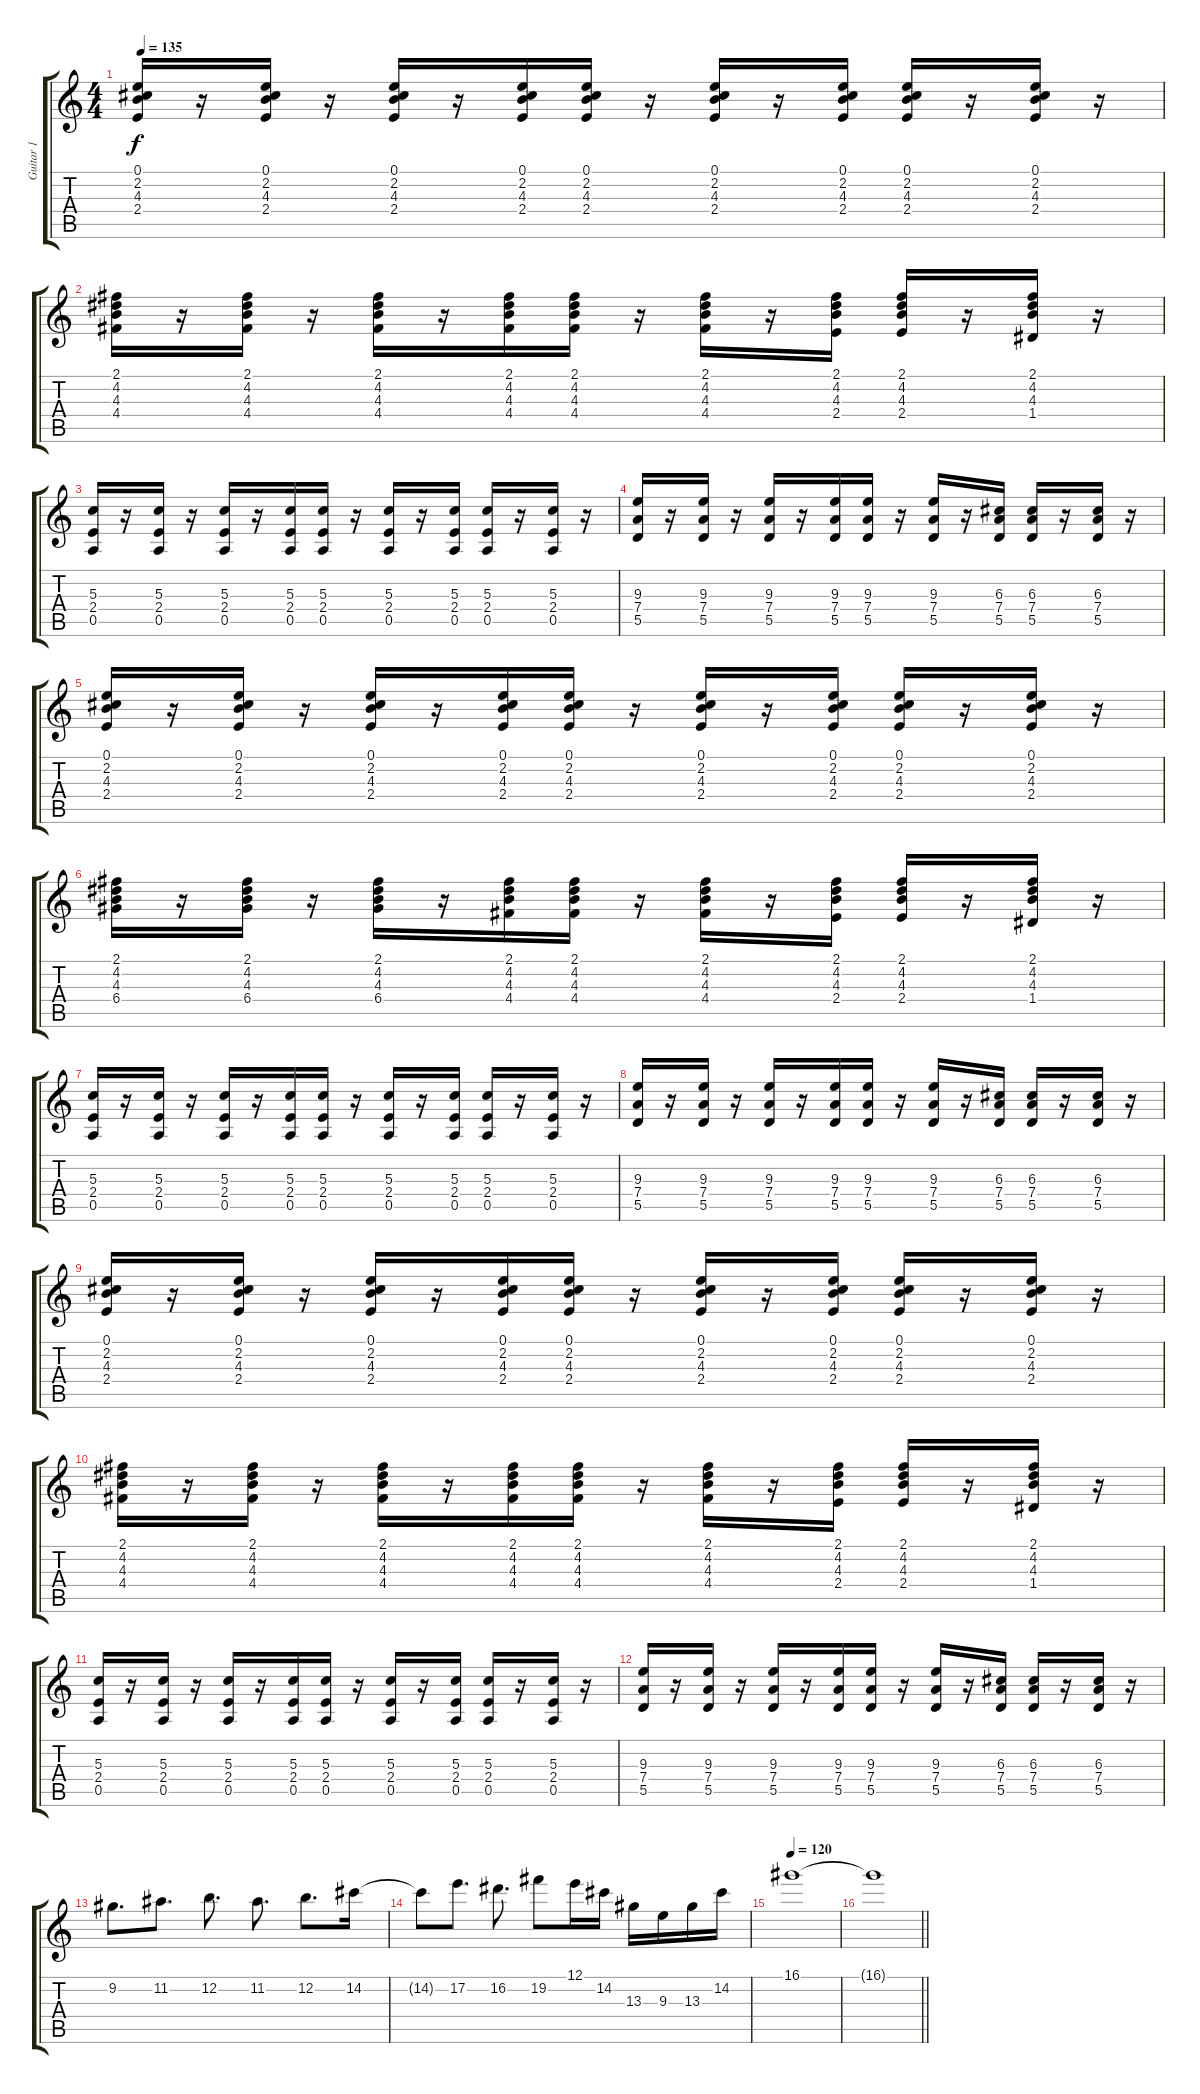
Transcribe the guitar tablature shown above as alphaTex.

\track ("Guitar 1" "Guitar 1") {instrument distortionguitar}
\staff {score tabs}
\tuning (E4 B3 G3 D3 A2 E2) {hide}
\ts (4 4)
\tempo 135
\clef g2
\ks c
(0.1 2.2 4.3 2.4).16{dy f} r.16 (0.1 2.2 4.3 2.4).16 r.16 (0.1 2.2 4.3 2.4).16 r.16 (0.1 2.2 4.3 2.4).16 (0.1 2.2 4.3 2.4).16 r.16 (0.1 2.2 4.3 2.4).16 r.16 (0.1 2.2 4.3 2.4).16 (0.1 2.2 4.3 2.4).16 r.16 (0.1 2.2 4.3 2.4).16 r.16 |
(2.1 4.2 4.3 4.4).16 r.16 (2.1 4.2 4.3 4.4).16 r.16 (2.1 4.2 4.3 4.4).16 r.16 (2.1 4.2 4.3 4.4).16 (2.1 4.2 4.3 4.4).16 r.16 (2.1 4.2 4.3 4.4).16 r.16 (2.1 4.2 4.3 2.4).16 (2.1 4.2 4.3 2.4).16 r.16 (2.1 4.2 4.3 1.4).16 r.16 |
(5.3 2.4 0.5).16 r.16 (5.3 2.4 0.5).16 r.16 (5.3 2.4 0.5).16 r.16 (5.3 2.4 0.5).16 (5.3 2.4 0.5).16 r.16 (5.3 2.4 0.5).16 r.16 (5.3 2.4 0.5).16 (5.3 2.4 0.5).16 r.16 (5.3 2.4 0.5).16 r.16 |
(9.3 7.4 5.5).16 r.16 (9.3 7.4 5.5).16 r.16 (9.3 7.4 5.5).16 r.16 (9.3 7.4 5.5).16 (9.3 7.4 5.5).16 r.16 (9.3 7.4 5.5).16 r.16 (6.3 7.4 5.5).16 (6.3 7.4 5.5).16 r.16 (6.3 7.4 5.5).16 r.16 |
(0.1 2.2 4.3 2.4).16 r.16 (0.1 2.2 4.3 2.4).16 r.16 (0.1 2.2 4.3 2.4).16 r.16 (0.1 2.2 4.3 2.4).16 (0.1 2.2 4.3 2.4).16 r.16 (0.1 2.2 4.3 2.4).16 r.16 (0.1 2.2 4.3 2.4).16 (0.1 2.2 4.3 2.4).16 r.16 (0.1 2.2 4.3 2.4).16 r.16 |
(2.1 4.2 4.3 6.4).16 r.16 (2.1 4.2 4.3 6.4).16 r.16 (2.1 4.2 4.3 6.4).16 r.16 (2.1 4.2 4.3 4.4).16 (2.1 4.2 4.3 4.4).16 r.16 (2.1 4.2 4.3 4.4).16 r.16 (2.1 4.2 4.3 2.4).16 (2.1 4.2 4.3 2.4).16 r.16 (2.1 4.2 4.3 1.4).16 r.16 |
(5.3 2.4 0.5).16 r.16 (5.3 2.4 0.5).16 r.16 (5.3 2.4 0.5).16 r.16 (5.3 2.4 0.5).16 (5.3 2.4 0.5).16 r.16 (5.3 2.4 0.5).16 r.16 (5.3 2.4 0.5).16 (5.3 2.4 0.5).16 r.16 (5.3 2.4 0.5).16 r.16 |
(9.3 7.4 5.5).16 r.16 (9.3 7.4 5.5).16 r.16 (9.3 7.4 5.5).16 r.16 (9.3 7.4 5.5).16 (9.3 7.4 5.5).16 r.16 (9.3 7.4 5.5).16 r.16 (6.3 7.4 5.5).16 (6.3 7.4 5.5).16 r.16 (6.3 7.4 5.5).16 r.16 |
(0.1 2.2 4.3 2.4).16 r.16 (0.1 2.2 4.3 2.4).16 r.16 (0.1 2.2 4.3 2.4).16 r.16 (0.1 2.2 4.3 2.4).16 (0.1 2.2 4.3 2.4).16 r.16 (0.1 2.2 4.3 2.4).16 r.16 (0.1 2.2 4.3 2.4).16 (0.1 2.2 4.3 2.4).16 r.16 (0.1 2.2 4.3 2.4).16 r.16 |
(2.1 4.2 4.3 4.4).16 r.16 (2.1 4.2 4.3 4.4).16 r.16 (2.1 4.2 4.3 4.4).16 r.16 (2.1 4.2 4.3 4.4).16 (2.1 4.2 4.3 4.4).16 r.16 (2.1 4.2 4.3 4.4).16 r.16 (2.1 4.2 4.3 2.4).16 (2.1 4.2 4.3 2.4).16 r.16 (2.1 4.2 4.3 1.4).16 r.16 |
(5.3 2.4 0.5).16 r.16 (5.3 2.4 0.5).16 r.16 (5.3 2.4 0.5).16 r.16 (5.3 2.4 0.5).16 (5.3 2.4 0.5).16 r.16 (5.3 2.4 0.5).16 r.16 (5.3 2.4 0.5).16 (5.3 2.4 0.5).16 r.16 (5.3 2.4 0.5).16 r.16 |
(9.3 7.4 5.5).16 r.16 (9.3 7.4 5.5).16 r.16 (9.3 7.4 5.5).16 r.16 (9.3 7.4 5.5).16 (9.3 7.4 5.5).16 r.16 (9.3 7.4 5.5).16 r.16 (6.3 7.4 5.5).16 (6.3 7.4 5.5).16 r.16 (6.3 7.4 5.5).16 r.16 |
9.2.8{d} 11.2.8{d} 12.2.8{d} 11.2.8{d} 12.2.8{d} 14.2.16 |
14.2{t}.8 17.2.8{d} 16.2.8{d} 19.2.8 12.1.16 14.2.16 13.3.16 9.3.16 13.3.16 14.2.16 |
\tempo 120
16.1.1 |
\barLineRight lightlight
16.1{t}.1
